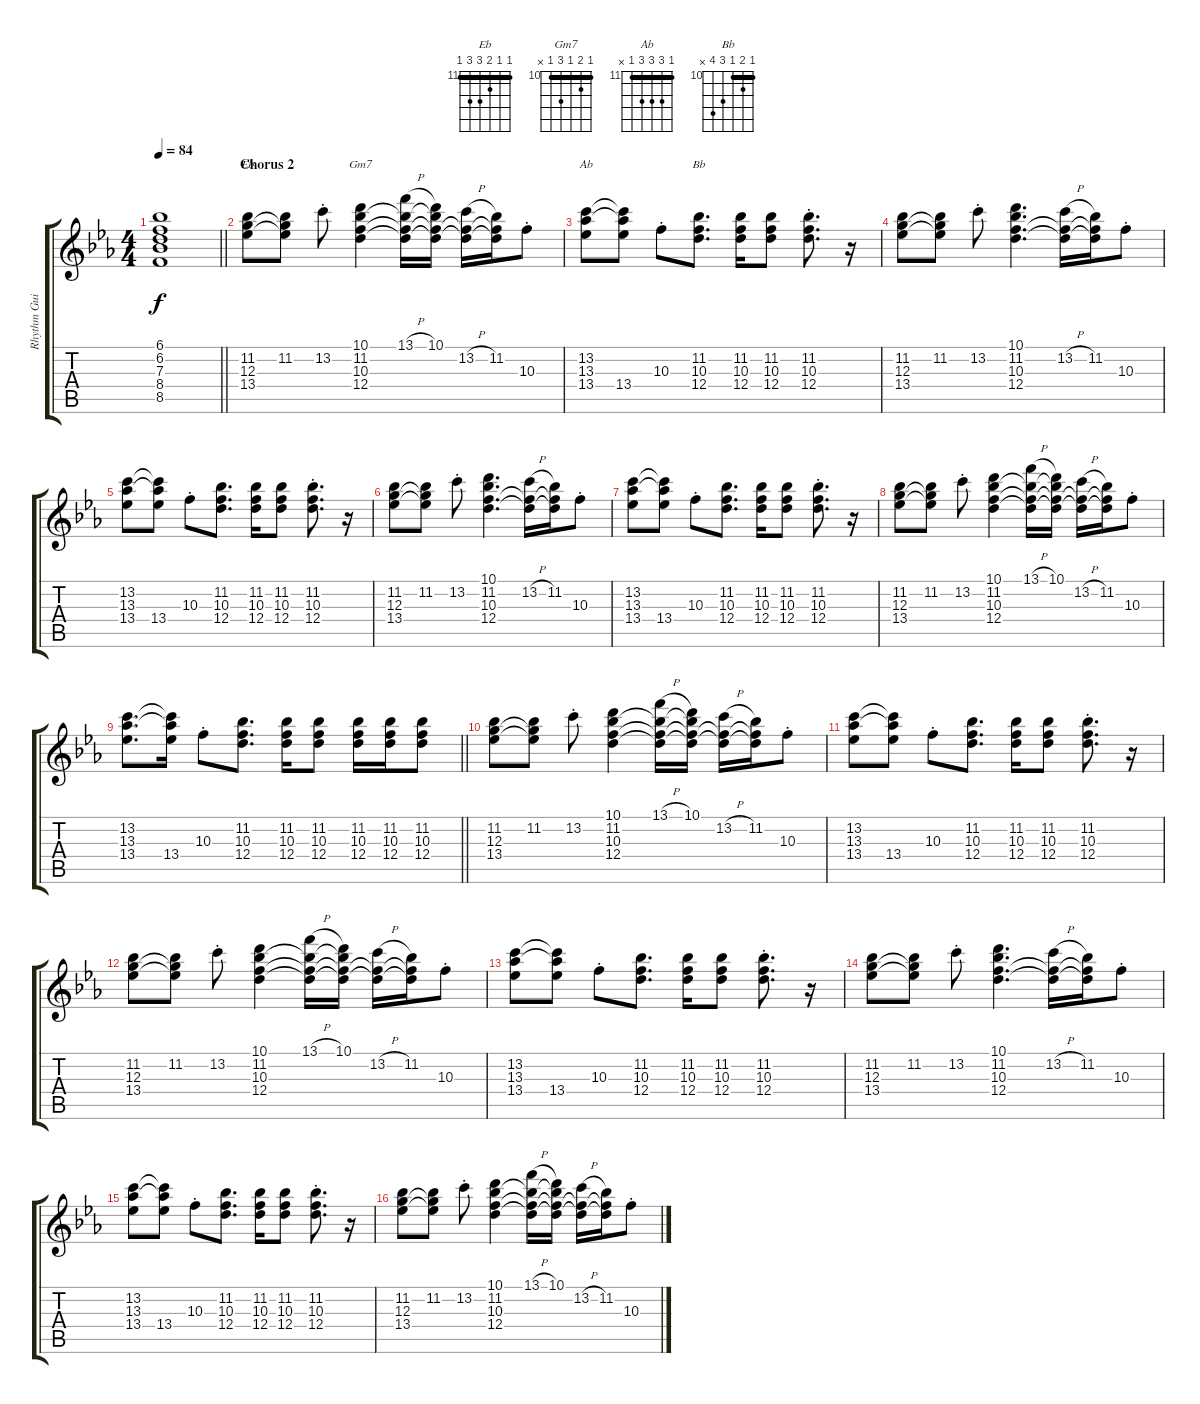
\track ("Rhythm Guitar 1" "Rhythm Gui") {instrument electricguitarjazz}
\staff {score tabs}
\tuning (E4 B3 G3 D3 A2 E2) {hide}
\chord ("Eb" 11 11 12 13 13 11) {firstfret 11 barre 11}
\chord ("Gm7" 10 11 10 12 10 x) {firstfret 10 barre 10}
\chord ("Ab" 11 13 13 13 11 x) {firstfret 11 barre 11}
\chord ("Bb" 10 11 10 12 13 x) {firstfret 10 barre 10}
\ts (4 4)
\tempo 84
\clef g2
\barLineRight lightlight
\ks eb
(6.1 6.2 7.3 8.4 8.5).1{dy f} |
\section ("" "Chorus 2")
(11.2 12.3 13.4).8{ch "Eb"} (11.2 12.3{t} 13.4{t}).8 13.2{st}.8 (10.1 11.2 10.3 12.4).4{ch "Gm7"} (13.1{h} 11.2{t} 10.3{t} 12.4{t}).16 (10.1 11.2{t} 10.3{t} 12.4{t}).16 (13.2{h} 10.3{t} 12.4{t}).16 (11.2 10.3{t} 12.4{t}).16 10.3{st}.8 |
(13.2 13.3 13.4).8{ch "Ab"} (13.2{t} 13.3{t} 13.4).8 10.3{st}.8 (11.2 10.3 12.4).8{d ch "Bb"} (11.2 10.3 12.4).16 (11.2 10.3 12.4).8 (11.2{st} 10.3{st} 12.4{st}).8{d} r.16 |
(11.2 12.3 13.4).8 (11.2 12.3{t} 13.4{t}).8 13.2{st}.8 (10.1 11.2 10.3 12.4).4{d} (13.2{h} 10.3{t} 12.4{t}).16 (11.2 10.3{t} 12.4{t}).16 10.3{st}.8 |
(13.2 13.3 13.4).8 (13.2{t} 13.3{t} 13.4).8 10.3{st}.8 (11.2 10.3 12.4).8{d} (11.2 10.3 12.4).16 (11.2 10.3 12.4).8 (11.2{st} 10.3{st} 12.4{st}).8{d} r.16 |
(11.2 12.3 13.4).8 (11.2 12.3{t} 13.4{t}).8 13.2{st}.8 (10.1 11.2 10.3 12.4).4{d} (13.2{h} 10.3{t} 12.4{t}).16 (11.2 10.3{t} 12.4{t}).16 10.3{st}.8 |
(13.2 13.3 13.4).8 (13.2{t} 13.3{t} 13.4).8 10.3{st}.8 (11.2 10.3 12.4).8{d} (11.2 10.3 12.4).16 (11.2 10.3 12.4).8 (11.2{st} 10.3{st} 12.4{st}).8{d} r.16 |
(11.2 12.3 13.4).8 (11.2 12.3{t} 13.4{t}).8 13.2{st}.8 (10.1 11.2 10.3 12.4).4 (13.1{h} 11.2{t} 10.3{t} 12.4{t}).16 (10.1 11.2{t} 10.3{t} 12.4{t}).16 (13.2{h} 10.3{t} 12.4{t}).16 (11.2 10.3{t} 12.4{t}).16 10.3{st}.8 |
\barLineRight lightlight
(13.2 13.3 13.4).8{d} (13.2{t} 13.3{t} 13.4).16 10.3{st}.8 (11.2 10.3 12.4).8{d} (11.2 10.3 12.4).16 (11.2 10.3 12.4).8 (11.2 10.3 12.4).16 (11.2 10.3 12.4).16 (11.2 10.3 12.4).8 |
(11.2 12.3 13.4).8 (11.2 12.3{t} 13.4{t}).8 13.2{st}.8 (10.1 11.2 10.3 12.4).4 (13.1{h} 11.2{t} 10.3{t} 12.4{t}).16 (10.1 11.2{t} 10.3{t} 12.4{t}).16 (13.2{h} 10.3{t} 12.4{t}).16 (11.2 10.3{t} 12.4{t}).16 10.3{st}.8 |
(13.2 13.3 13.4).8 (13.2{t} 13.3{t} 13.4).8 10.3{st}.8 (11.2 10.3 12.4).8{d} (11.2 10.3 12.4).16 (11.2 10.3 12.4).8 (11.2{st} 10.3{st} 12.4{st}).8{d} r.16 |
(11.2 12.3 13.4).8 (11.2 12.3{t} 13.4{t}).8 13.2{st}.8 (10.1 11.2 10.3 12.4).4 (13.1{h} 11.2{t} 10.3{t} 12.4{t}).16 (10.1 11.2{t} 10.3{t} 12.4{t}).16 (13.2{h} 10.3{t} 12.4{t}).16 (11.2 10.3{t} 12.4{t}).16 10.3{st}.8 |
(13.2 13.3 13.4).8 (13.2{t} 13.3{t} 13.4).8 10.3{st}.8 (11.2 10.3 12.4).8{d} (11.2 10.3 12.4).16 (11.2 10.3 12.4).8 (11.2{st} 10.3{st} 12.4{st}).8{d} r.16 |
(11.2 12.3 13.4).8 (11.2 12.3{t} 13.4{t}).8 13.2{st}.8 (10.1 11.2 10.3 12.4).4{d} (13.2{h} 10.3{t} 12.4{t}).16 (11.2 10.3{t} 12.4{t}).16 10.3{st}.8 |
(13.2 13.3 13.4).8 (13.2{t} 13.3{t} 13.4).8 10.3{st}.8 (11.2 10.3 12.4).8{d} (11.2 10.3 12.4).16 (11.2 10.3 12.4).8 (11.2{st} 10.3{st} 12.4{st}).8{d} r.16 |
(11.2 12.3 13.4).8 (11.2 12.3{t} 13.4{t}).8 13.2{st}.8 (10.1 11.2 10.3 12.4).4 (13.1{h} 11.2{t} 10.3{t} 12.4{t}).16 (10.1 11.2{t} 10.3{t} 12.4{t}).16 (13.2{h} 10.3{t} 12.4{t}).16 (11.2 10.3{t} 12.4{t}).16 10.3{st}.8
